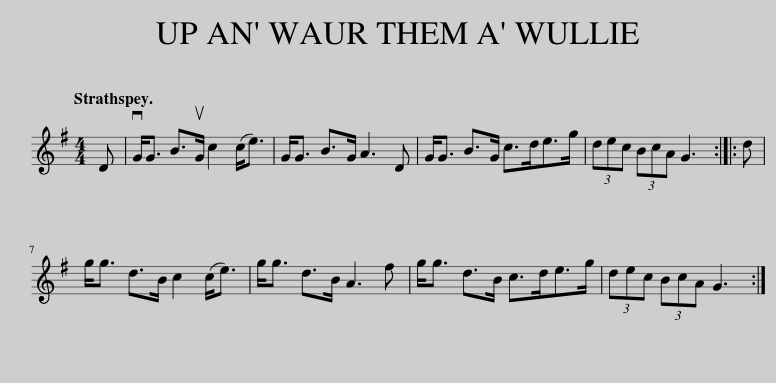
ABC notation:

X:1
L:1/8
Q:1/4=120
M:4/4
I:linebreak $
K:G
V:1 treble
V:1
 D | vG<G B>uG c2 (c<e) | G<G B>G A3 D | G<G B>G c>de>g | (3dec (3BcA G3 :: %5
 d |$ g<g d>B c2 (c<e) | g<g d>B A3 f | g<g d>B c>de>g | (3dec (3BcA G3 :| %10
